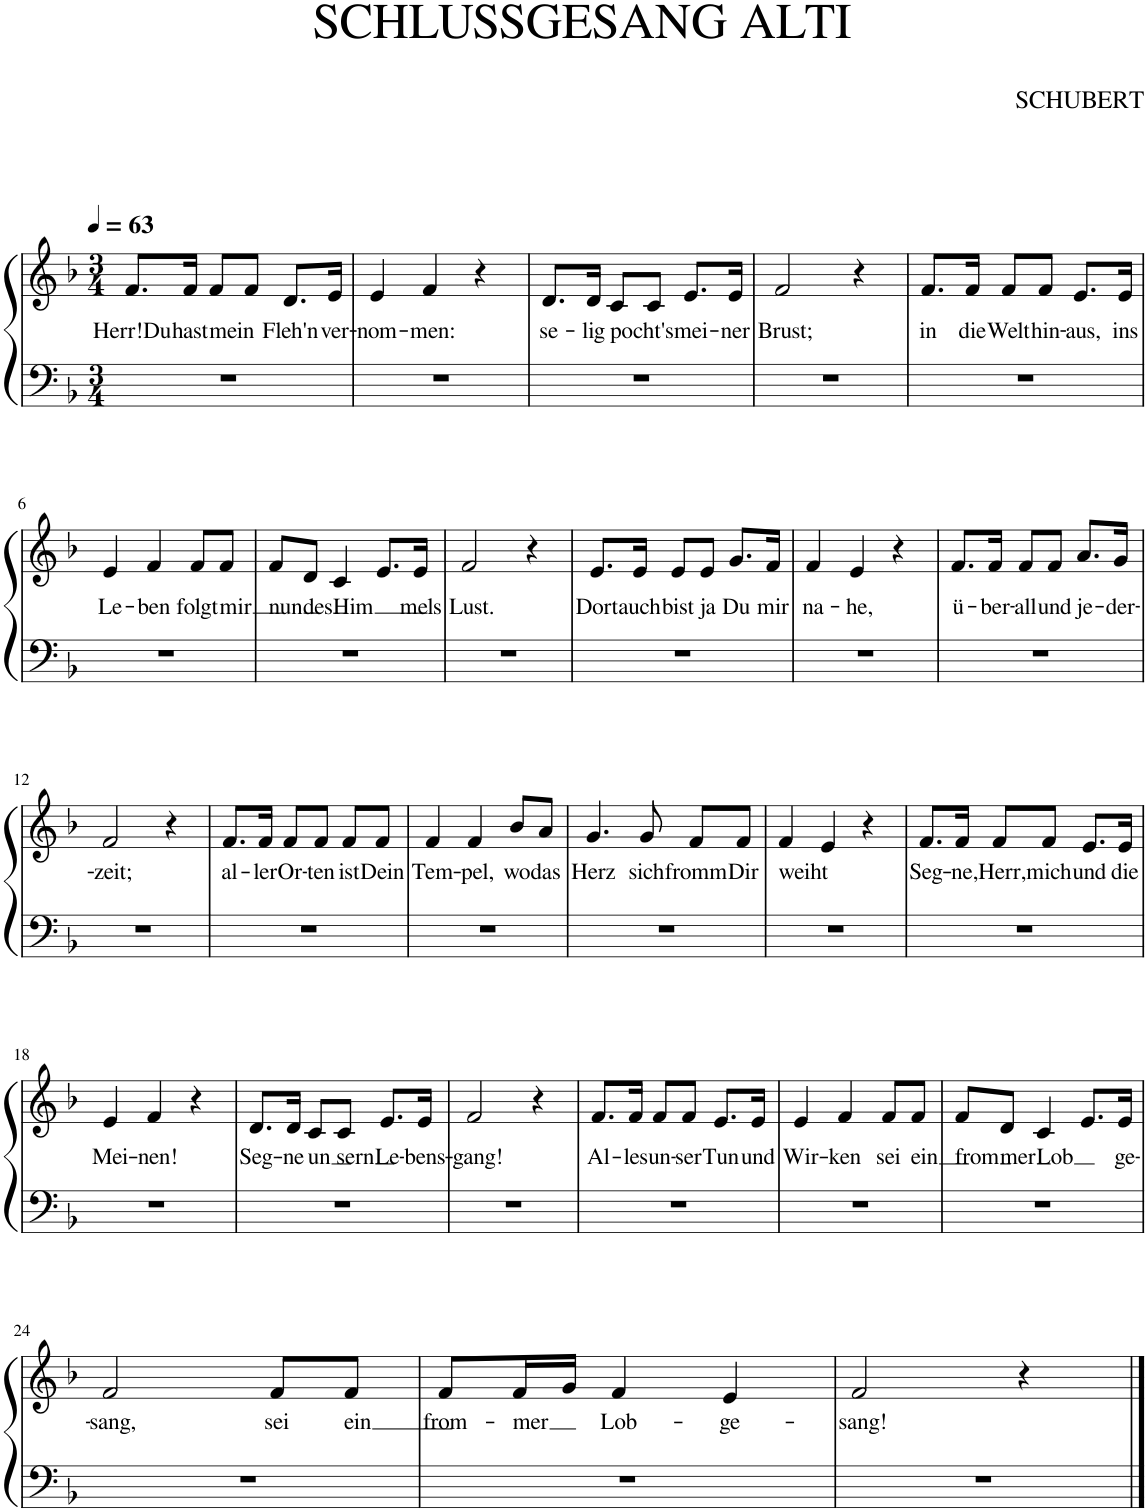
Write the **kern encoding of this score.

**kern	**kern	**text
*part1	*part1	*part1
*staff2	*staff1	*staff1
*I"Piano	*	*
*I'Pno.	*	*
*clefF4	*clefG2	*
*k[b-]	*k[b-]	*
*M3/4	*M3/4	*
*MM63	*MM63	*
=1	=1	=1
!	!	!LO:LY:b
2.r	8.f/L	Herr!Du
!	!	!LO:LY:b
.	16f/Jk	hast
!	!	!LO:LY:b
.	8f/L	mein
.	8f/J	.
!	!	!LO:LY:b
.	8.d/L	Fleh'n
!	!	!LO:LY:b
.	16e/Jk	ver-
=2	=2	=2
!	!	!LO:LY:b
2.r	4e/	-nom-
!	!	!LO:LY:b
.	4f/	-men:
.	4r	.
=3	=3	=3
!	!	!LO:LY:b
2.r	8.d/L	se-
!	!	!LO:LY:b
.	16d/Jk	-lig
!	!	!LO:LY:b
.	8c/L	pocht's
.	8c/J	.
!	!	!LO:LY:b
.	8.e/L	mei-
!	!	!LO:LY:b
.	16e/Jk	-ner
=4	=4	=4
!	!	!LO:LY:b
2.r	2f/	Brust;
.	4r	.
=5	=5	=5
!	!	!LO:LY:b
2.r	8.f/L	in
!	!	!LO:LY:b
.	16f/Jk	die
!	!	!LO:LY:b
.	8f/L	Welt
!	!	!LO:LY:b
.	8f/J	hin-
!	!	!LO:LY:b
.	8.e/L	-aus,
!	!	!LO:LY:b
.	16e/Jk	ins
!!LO:LB:g=z
=6	=6	=6
!	!	!LO:LY:b
2.r	4e/	Le-
!	!	!LO:LY:b
.	4f/	-ben
!	!	!LO:LY:b
.	8f/L	folgt
!	!	!LO:LY:b
.	8f/J	mir
=7	=7	=7
!	!	!LO:LY:b
2.r	8f/L	nun
!	!	!LO:LY:b
.	8d/J	des
!	!	!LO:LY:b
.	4c/	Him
.	8.e/L	.
!	!	!LO:LY:b
.	16e/Jk	mels
=8	=8	=8
!	!	!LO:LY:b
2.r	2f/	Lust.
.	4r	.
=9	=9	=9
!	!	!LO:LY:b
2.r	8.e/L	Dort
!	!	!LO:LY:b
.	16e/Jk	auch
!	!	!LO:LY:b
.	8e/L	bist
!	!	!LO:LY:b
.	8e/J	ja
!	!	!LO:LY:b
.	8.g/L	Du
!	!	!LO:LY:b
.	16f/Jk	mir
=10	=10	=10
!	!	!LO:LY:b
2.r	4f/	na-
!	!	!LO:LY:b
.	4e/	-he,
.	4r	.
=11	=11	=11
!	!	!LO:LY:b
2.r	8.f/L	ü-
!	!	!LO:LY:b
.	16f/Jk	-ber-
!	!	!LO:LY:b
.	8f/L	-all
!	!	!LO:LY:b
.	8f/J	und
!	!	!LO:LY:b
.	8.a/L	je-
!	!	!LO:LY:b
.	16g/Jk	-der-
!!LO:LB:g=z
=12	=12	=12
!	!	!LO:LY:b
2.r	2f/	-zeit;
.	4r	.
=13	=13	=13
!	!	!LO:LY:b
2.r	8.f/L	al-
!	!	!LO:LY:b
.	16f/Jk	-ler
!	!	!LO:LY:b
.	8f/L	Or-
!	!	!LO:LY:b
.	8f/J	-ten
!	!	!LO:LY:b
.	8f/L	ist
!	!	!LO:LY:b
.	8f/J	Dein
=14	=14	=14
!	!	!LO:LY:b
2.r	4f/	Tem-
!	!	!LO:LY:b
.	4f/	-pel,
!	!	!LO:LY:b
.	8b-/L	wo
!	!	!LO:LY:b
.	8a/J	das
=15	=15	=15
!	!	!LO:LY:b
2.r	4.g/	Herz
!	!	!LO:LY:b
.	8g/	sich
!	!	!LO:LY:b
.	8f/L	fromm
!	!	!LO:LY:b
.	8f/J	Dir
=16	=16	=16
!	!	!LO:LY:b
2.r	4f/	weiht
.	4e/	.
.	4r	.
=17	=17	=17
!	!	!LO:LY:b
2.r	8.f/L	Seg-
!	!	!LO:LY:b
.	16f/Jk	-ne,
!	!	!LO:LY:b
.	8f/L	Herr,
!	!	!LO:LY:b
.	8f/J	mich
!	!	!LO:LY:b
.	8.e/L	und
!	!	!LO:LY:b
.	16e/Jk	die
!!LO:LB:g=z
=18	=18	=18
!	!	!LO:LY:b
2.r	4e/	Mei-
!	!	!LO:LY:b
.	4f/	-nen!
.	4r	.
=19	=19	=19
!	!	!LO:LY:b
2.r	8.d/L	Seg-
!	!	!LO:LY:b
.	16d/Jk	-ne
!	!	!LO:LY:b
.	8c/L	un
!	!	!LO:LY:b
.	8c/J	sern
!	!	!LO:LY:b
.	8.e/L	Le-
!	!	!LO:LY:b
.	16e/Jk	-bens-
=20	=20	=20
!	!	!LO:LY:b
2.r	2f/	-gang!
.	4r	.
=21	=21	=21
!	!	!LO:LY:b
2.r	8.f/L	Al-
!	!	!LO:LY:b
.	16f/Jk	-les
!	!	!LO:LY:b
.	8f/L	un-
!	!	!LO:LY:b
.	8f/J	-ser
!	!	!LO:LY:b
.	8.e/L	Tun
!	!	!LO:LY:b
.	16e/Jk	und
=22	=22	=22
!	!	!LO:LY:b
2.r	4e/	Wir-
!	!	!LO:LY:b
.	4f/	-ken
!	!	!LO:LY:b
.	8f/L	sei
!	!	!LO:LY:b
.	8f/J	ein
=23	=23	=23
!	!	!LO:LY:b
2.r	8f/L	from
!	!	!LO:LY:b
.	8d/J	mer
!	!	!LO:LY:b
.	4c/	Lob
.	8.e/L	.
!	!	!LO:LY:b
.	16e/Jk	ge-
!!LO:LB:g=z
=24	=24	=24
!	!	!LO:LY:b
2.r	2f/	-sang,
!	!	!LO:LY:b
.	8f/L	sei
!	!	!LO:LY:b
.	8f/J	ein
=25	=25	=25
!	!	!LO:LY:b
2.r	8f/L	from-
!	!	!LO:LY:b
.	16f/L	-mer
.	16g/JJ	.
!	!	!LO:LY:b
.	4f/	Lob-
!	!	!LO:LY:b
.	4e/	-ge-
=26	=26	=26
!	!	!LO:LY:b
2.r	2f/	-sang!
.	4r	.
==	==	==
*-	*-	*-
